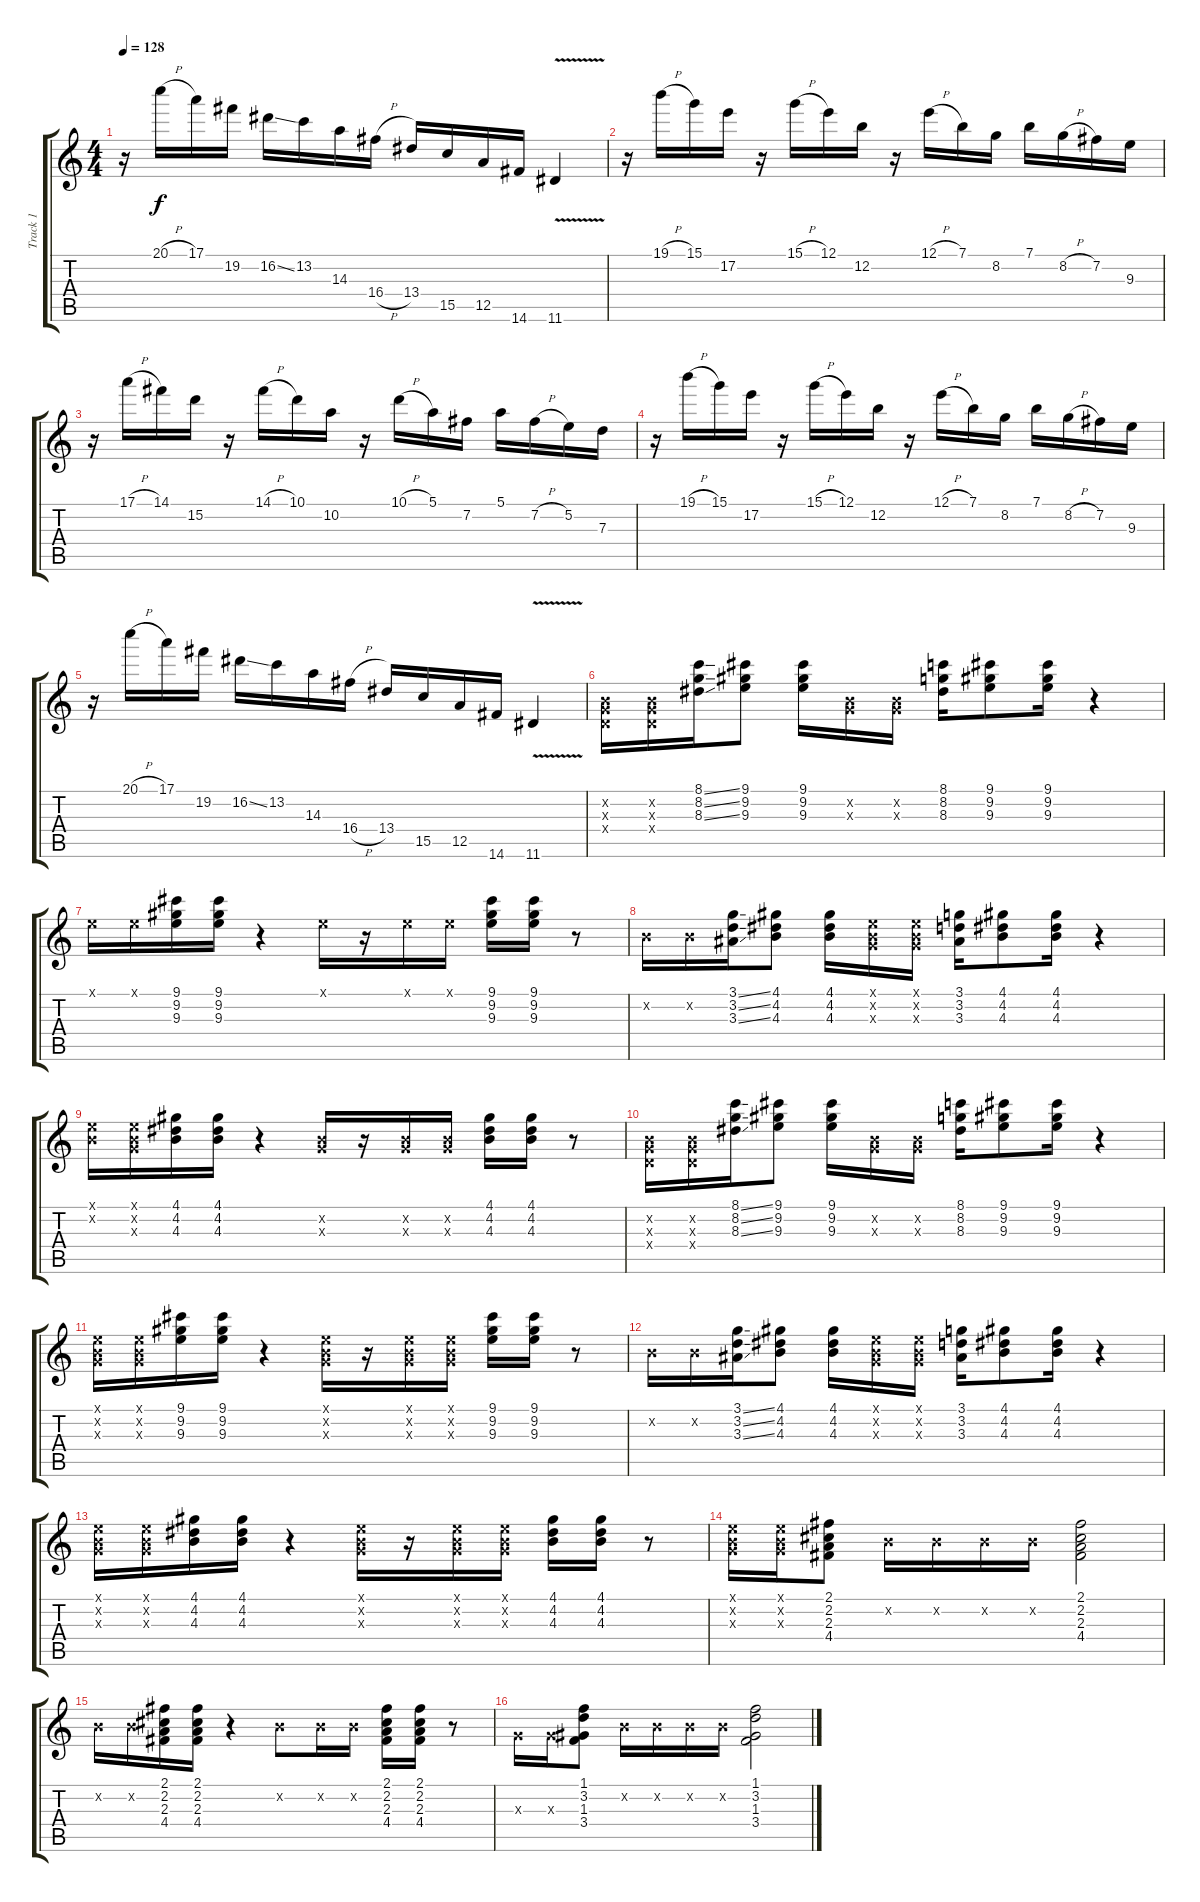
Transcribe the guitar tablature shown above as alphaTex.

\track ("Track 1" "Track 1") {instrument overdrivenguitar}
\staff {score tabs}
\tuning (E4 B3 G3 D3 A2 E2) {hide}
\ts (4 4)
\tempo 128
\clef g2
\ks c
r.16{dy f} 20.1{h}.16 17.1.16 19.2.16 16.2{ss}.16 13.2.16 14.3.16 16.4{h}.16 13.4.16 15.5.16 12.5.16 14.6.16 11.6{v}.4 |
r.16 19.1{h}.16 15.1.16 17.2.16 r.16 15.1{h}.16 12.1.16 12.2.16 r.16 12.1{h}.16 7.1.16 8.2.16 7.1.16 8.2{h}.16 7.2.16 9.3.16 |
r.16 17.1{h}.16 14.1.16 15.2.16 r.16 14.1{h}.16 10.1.16 10.2.16 r.16 10.1{h}.16 5.1.16 7.2.16 5.1.16 7.2{h}.16 5.2.16 7.3.16 |
r.16 19.1{h}.16 15.1.16 17.2.16 r.16 15.1{h}.16 12.1.16 12.2.16 r.16 12.1{h}.16 7.1.16 8.2.16 7.1.16 8.2{h}.16 7.2.16 9.3.16 |
r.16 20.1{h}.16 17.1.16 19.2.16 16.2{ss}.16 13.2.16 14.3.16 16.4{h}.16 13.4.16 15.5.16 12.5.16 14.6.16 11.6{v}.4 |
(0.2{x} 0.3{x} 0.4{x}).16 (0.2{x} 0.3{x} 0.4{x}).16 (8.1{ss} 8.2{ss} 8.3{ss}).16 (9.1 9.2 9.3).8 (9.1 9.2 9.3).16 (0.2{x} 0.3{x}).16 (0.2{x} 0.3{x}).16 (8.1 8.2 8.3).16 (9.1 9.2 9.3).8 (9.1 9.2 9.3).16 r.4 |
0.1{x}.16 0.1{x}.16 (9.1 9.2 9.3).16 (9.1 9.2 9.3).16 r.4 0.1{x}.16 r.16 0.1{x}.16 0.1{x}.16 (9.1 9.2 9.3).16 (9.1 9.2 9.3).16 r.8 |
0.2{x}.16 0.2{x}.16 (3.1{ss} 3.2{ss} 3.3{ss}).16 (4.1 4.2 4.3).8 (4.1 4.2 4.3).16 (0.1{x} 0.2{x} 0.3{x}).16 (0.1{x} 0.2{x} 0.3{x}).16 (3.1 3.2 3.3).16 (4.1 4.2 4.3).8 (4.1 4.2 4.3).16 r.4 |
(0.1{x} 0.2{x}).16 (0.1{x} 0.2{x} 0.3{x}).16 (4.1 4.2 4.3).16 (4.1 4.2 4.3).16 r.4 (0.2{x} 0.3{x}).16 r.16 (0.2{x} 0.3{x}).16 (0.2{x} 0.3{x}).16 (4.1 4.2 4.3).16 (4.1 4.2 4.3).16 r.8 |
(0.2{x} 0.3{x} 0.4{x}).16 (0.2{x} 0.3{x} 0.4{x}).16 (8.1{ss} 8.2{ss} 8.3{ss}).16 (9.1 9.2 9.3).8 (9.1 9.2 9.3).16 (0.2{x} 0.3{x}).16 (0.2{x} 0.3{x}).16 (8.1 8.2 8.3).16 (9.1 9.2 9.3).8 (9.1 9.2 9.3).16 r.4 |
(0.1{x} 0.2{x} 0.3{x}).16 (0.1{x} 0.2{x} 0.3{x}).16 (9.1 9.2 9.3).16 (9.1 9.2 9.3).16 r.4 (0.1{x} 0.2{x} 0.3{x}).16 r.16 (0.1{x} 0.2{x} 0.3{x}).16 (0.1{x} 0.2{x} 0.3{x}).16 (9.1 9.2 9.3).16 (9.1 9.2 9.3).16 r.8 |
0.2{x}.16 0.2{x}.16 (3.1{ss} 3.2{ss} 3.3{ss}).16 (4.1 4.2 4.3).8 (4.1 4.2 4.3).16 (0.1{x} 0.2{x} 0.3{x}).16 (0.1{x} 0.2{x} 0.3{x}).16 (3.1 3.2 3.3).16 (4.1 4.2 4.3).8 (4.1 4.2 4.3).16 r.4 |
(0.1{x} 0.2{x} 0.3{x}).16 (0.1{x} 0.2{x} 0.3{x}).16 (4.1 4.2 4.3).16 (4.1 4.2 4.3).16 r.4 (0.1{x} 0.2{x} 0.3{x}).16 r.16 (0.1{x} 0.2{x} 0.3{x}).16 (0.1{x} 0.2{x} 0.3{x}).16 (4.1 4.2 4.3).16 (4.1 4.2 4.3).16 r.8 |
(0.1{x} 0.2{x} 0.3{x}).16 (0.1{x} 0.2{x} 0.3{x}).16 (2.1 2.2 2.3 4.4).8 0.2{x}.16 0.2{x}.16 0.2{x}.16 0.2{x}.16 (2.1 2.2 2.3 4.4).2 |
0.2{x}.16 0.2{x}.16 (2.1 2.2 2.3 4.4).16 (2.1 2.2 2.3 4.4).16 r.4 0.2{x}.8 0.2{x}.16 0.2{x}.16 (2.1 2.2 2.3 4.4).16 (2.1 2.2 2.3 4.4).16 r.8 |
0.3{x}.16 0.3{x}.16 (1.1 3.2 1.3 3.4).8 0.2{x}.16 0.2{x}.16 0.2{x}.16 0.2{x}.16 (1.1 3.2 1.3 3.4).2
